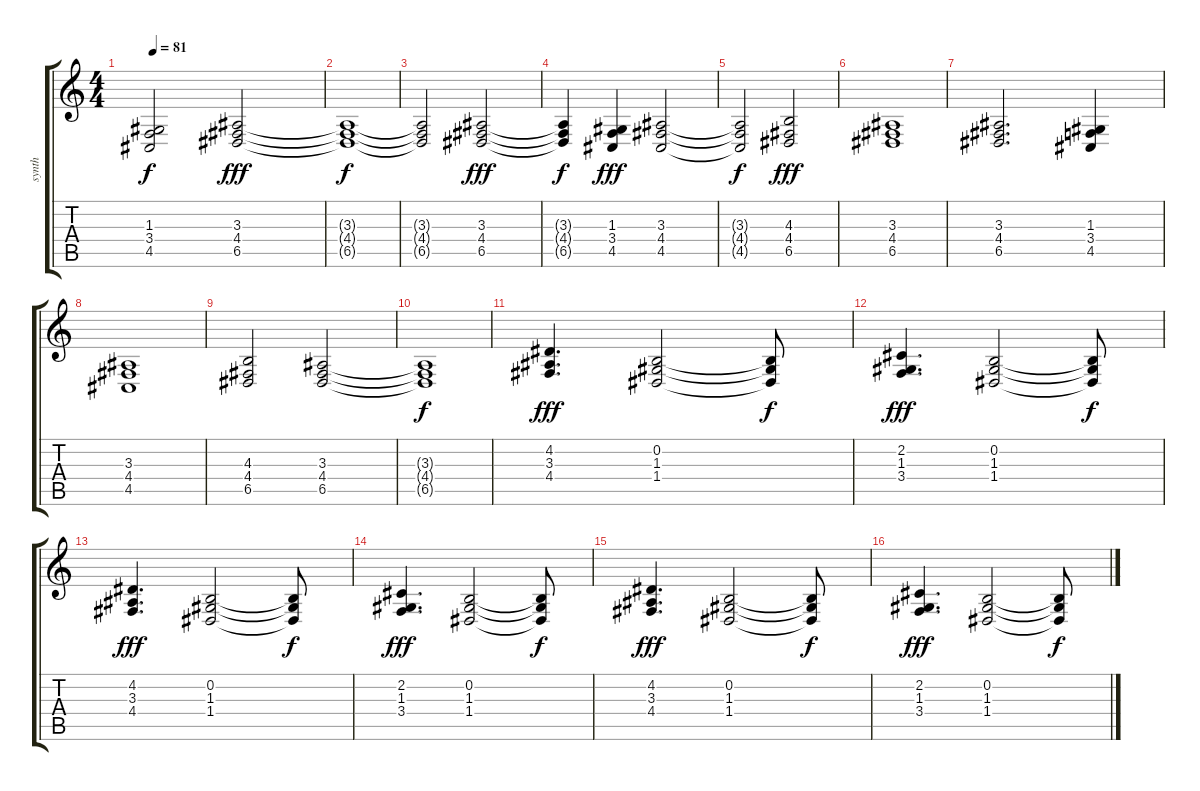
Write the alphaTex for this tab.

\track ("synth   " "synth   ") {instrument synthstrings1}
\staff {score tabs}
\tuning (E4 B3 G3 D3 A2 E2) {hide}
\ts (4 4)
\tempo 81
\clef g2
\ks c
(1.3{t} 3.4{t} 4.5{t}).2{dy f} (3.3 4.4 6.5).2{dy fff volume 10} |
(3.3{t} 4.4{t} 6.5{t}).1{dy f} |
(3.3{t} 4.4{t} 6.5{t}).2 (3.3 4.4 6.5).2{dy fff volume 8} |
(3.3{t} 4.4{t} 6.5{t}).4{dy f} (1.3 3.4 4.5).4{dy fff} (3.3 4.4 4.5).2 |
(3.3{t} 4.4{t} 4.5{t}).2{dy f} (4.3 4.4 6.5).2{dy fff} |
(3.3 4.4 6.5).1 |
(3.3 4.4 6.5).2{d} (1.3 3.4 4.5).4 |
(3.3 4.4 4.5).1 |
(4.3 4.4 6.5).2 (3.3 4.4 6.5).2 |
(3.3{t} 4.4{t} 6.5{t}).1{dy f} |
(4.2 3.3 4.4).4{d dy fff} (0.2 1.3 1.4).2 (0.2{t} 1.3{t} 1.4{t}).8{dy f} |
(2.2 1.3 3.4).4{d dy fff} (0.2 1.3 1.4).2 (0.2{t} 1.3{t} 1.4{t}).8{dy f} |
(4.2 3.3 4.4).4{d dy fff} (0.2 1.3 1.4).2 (0.2{t} 1.3{t} 1.4{t}).8{dy f} |
(2.2 1.3 3.4).4{d dy fff} (0.2 1.3 1.4).2 (0.2{t} 1.3{t} 1.4{t}).8{dy f} |
(4.2 3.3 4.4).4{d dy fff} (0.2 1.3 1.4).2 (0.2{t} 1.3{t} 1.4{t}).8{dy f} |
(2.2 1.3 3.4).4{d dy fff} (0.2 1.3 1.4).2 (0.2{t} 1.3{t} 1.4{t}).8{dy f}
